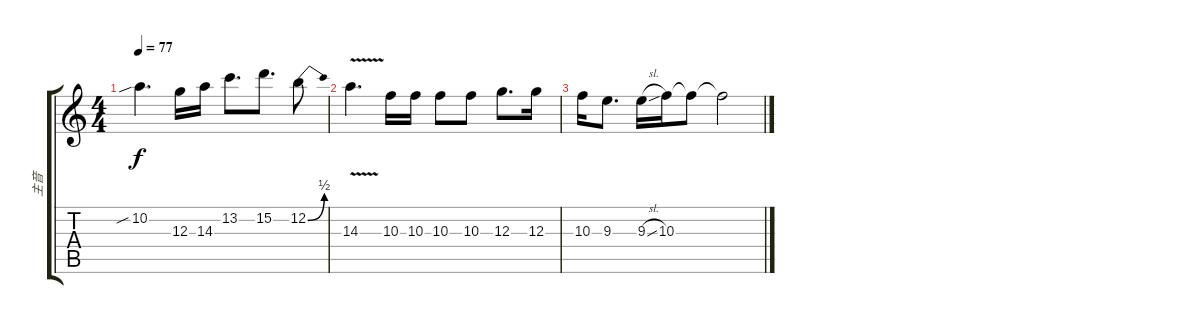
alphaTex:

\track ("主音" "主音") {instrument overdrivenguitar}
\staff {score tabs}
\tuning (E4 B3 G3 D3 A2 E2) {hide}
\ts (4 4)
\tempo 77
\clef g2
\ks c
10.2{sib}.4{d dy f} 12.3.16 14.3.16 13.2.8{d} 15.2.8{d} 12.2{be (bend 0 0 60 2)}.8 |
14.3{v}.4{d} 10.3.16 10.3.16 10.3.8 10.3.8 12.3.8{d} 12.3.16 |
10.3.16 9.3.8{d} 9.3{sl}.16 10.3.16 10.3{t}.8 10.3{t}.2
